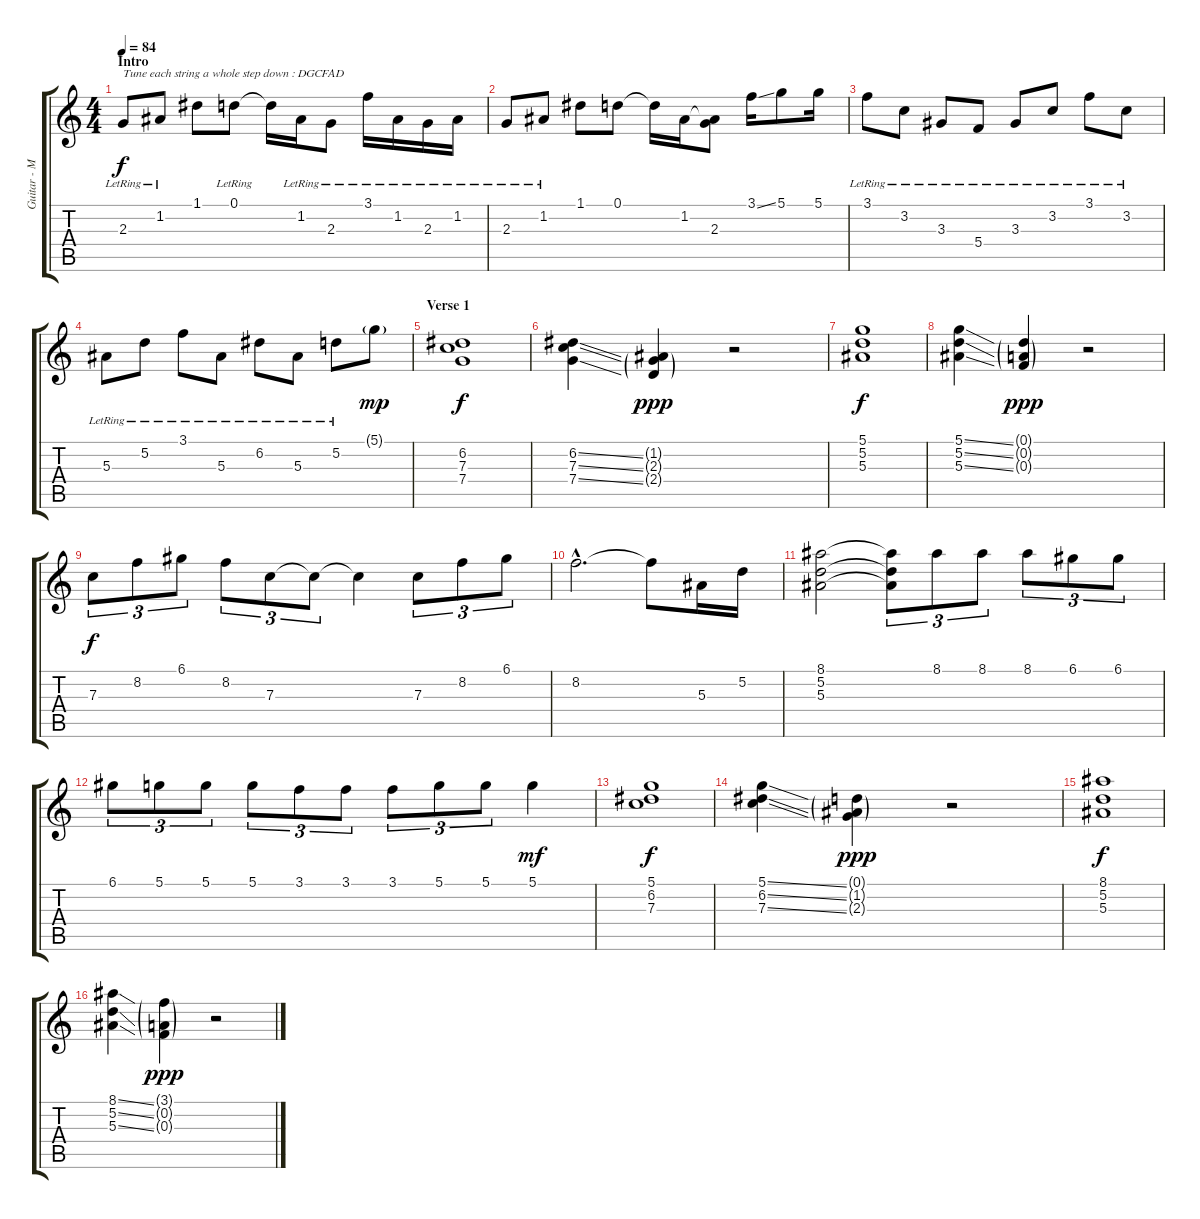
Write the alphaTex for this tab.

\track ("Guitar - Mark Engles" "Guitar - M") {instrument distortionguitar}
\staff {score tabs}
\tuning (D4 A3 F3 C3 G2 D2) {hide}
\ts (4 4)
\section ("" "Intro")
\tempo 84
\clef g2
\ks c
2.3{lr}.8{txt "Tune each string a whole step down : DGCFAD" dy f volume 14 instrument electricguitarclean} 1.2{lr}.8 1.1.8 0.1{lr}.8 0.1{t}.16 1.2{lr}.16 2.3{lr}.8 3.1{lr}.16 1.2{lr}.16 2.3{lr}.16 1.2{lr}.16 |
2.3{lr}.8 1.2{lr}.8 1.1.8 0.1.8 0.1{t}.16 1.2.16 (1.2{t} 2.3).8 3.1{ss}.16 5.1.8 5.1.16 |
3.1{lr}.8 3.2{lr}.8 3.3{lr}.8 5.4{lr}.8 3.3{lr}.8 3.2{lr}.8 3.1{lr}.8 3.2{lr}.8 |
5.3{lr}.8 5.2{lr}.8 3.1{lr}.8 5.3{lr}.8 6.2{lr}.8 5.3{lr}.8 5.2{lr}.8 5.1{g}.8{dy mp} |
\section ("" "Verse 1")
(6.2 7.3 7.4).1{dy f volume 13 instrument distortionguitar} |
(6.2{ss} 7.3{ss} 7.4{ss}).4 (1.2{g} 2.3{g} 2.4{g}).4{dy ppp} r.2 |
(5.1 5.2 5.3).1{dy f} |
(5.1{ss} 5.2{ss} 5.3{ss}).4 (0.1{g} 0.2{g} 0.3{g}).4{dy ppp} r.2 |
7.3.8{tu (3 2) dy f} 8.2.8{tu (3 2)} 6.1.8{tu (3 2)} 8.2.8{tu (3 2)} 7.3.8{tu (3 2)} 7.3{t}.8{tu (3 2)} 7.3{t}.4 7.3.8{tu (3 2)} 8.2.8{tu (3 2)} 6.1.8{tu (3 2)} |
8.2{hac}.2{d} 8.2{t}.8 5.3.16 5.2.16 |
(8.1 5.2 5.3).2 (8.1{t} 5.2{t} 5.3{t}).8{tu (3 2)} 8.1.8{tu (3 2)} 8.1.8{tu (3 2)} 8.1.8{tu (3 2)} 6.1.8{tu (3 2)} 6.1.8{tu (3 2)} |
6.1.8{tu (3 2)} 5.1.8{tu (3 2)} 5.1.8{tu (3 2)} 5.1.8{tu (3 2)} 3.1.8{tu (3 2)} 3.1.8{tu (3 2)} 3.1.8{tu (3 2)} 5.1.8{tu (3 2)} 5.1.8{tu (3 2)} 5.1.4{dy mf} |
(5.1 6.2 7.3).1{dy f} |
(5.1{ss} 6.2{ss} 7.3{ss}).4 (0.1{g} 1.2{g} 2.3{g}).4{dy ppp} r.2 |
(8.1 5.2 5.3).1{dy f} |
(8.1{ss} 5.2{ss} 5.3{ss}).4 (3.1{g} 0.2{g} 0.3{g}).4{dy ppp} r.2
